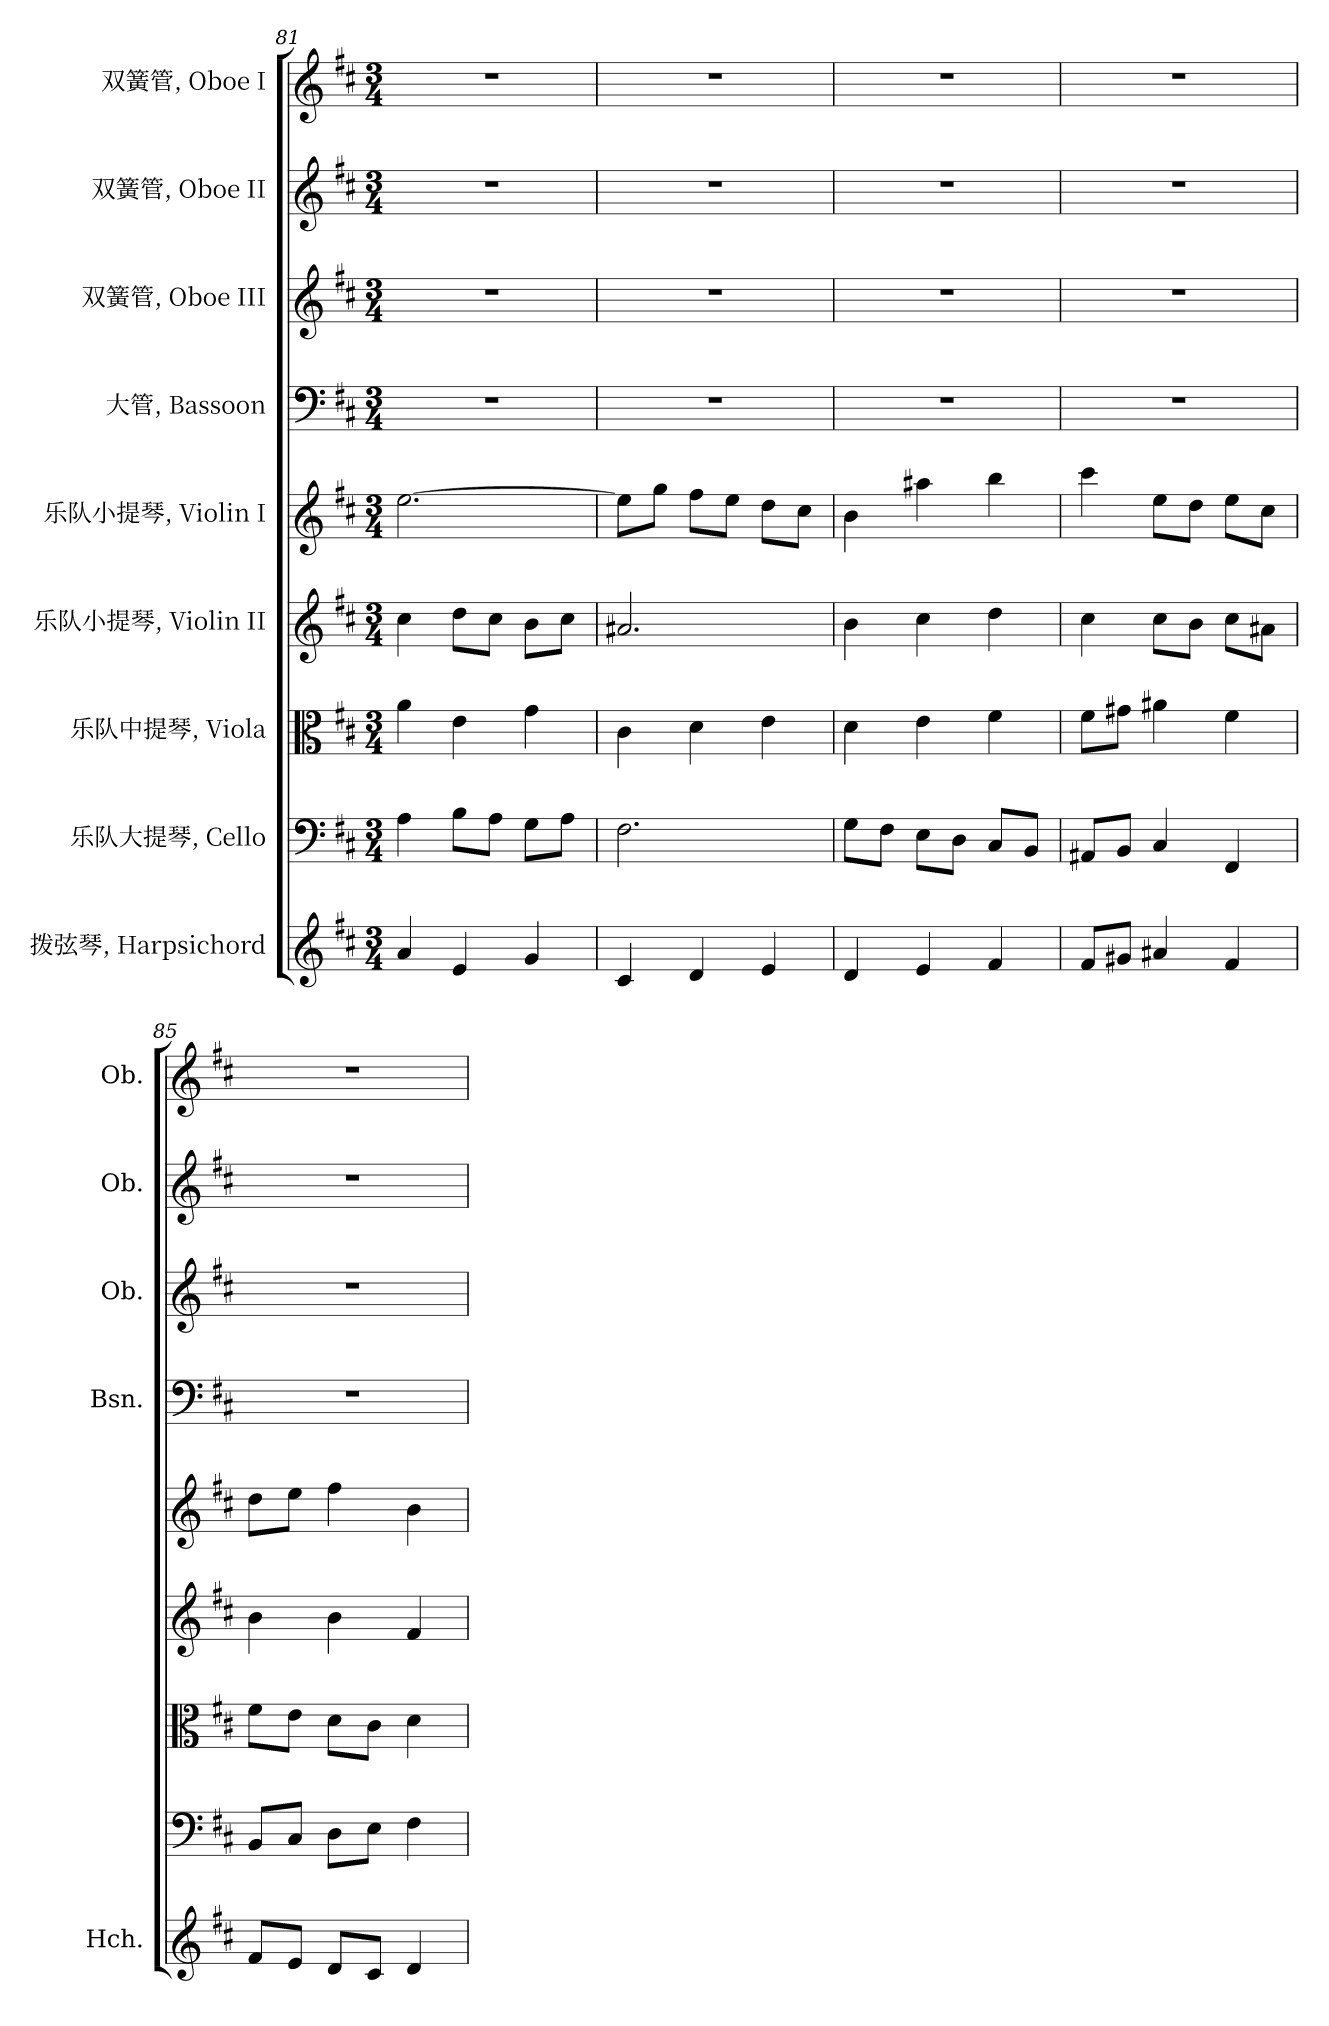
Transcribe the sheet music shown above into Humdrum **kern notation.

**kern	**kern	**kern	**kern	**kern	**kern	**kern	**kern	**kern
*part9	*part8	*part7	*part6	*part5	*part4	*part3	*part2	*part1
*staff9	*staff8	*staff7	*staff6	*staff5	*staff4	*staff3	*staff2	*staff1
*I"拨弦琴, Harpsichord	*I"乐队大提琴, Cello	*I"乐队中提琴, Viola	*I"乐队小提琴, Violin II	*I"乐队小提琴, Violin I	*I"大管, Bassoon	*I"双簧管, Oboe III	*I"双簧管, Oboe II	*I"双簧管, Oboe I
*I'Hch.	*	*	*	*	*I'Bsn.	*I'Ob.	*I'Ob.	*I'Ob.
*clefG2	*clefF4	*clefC3	*clefG2	*clefG2	*clefF4	*clefG2	*clefG2	*clefG2
*k[f#c#]	*k[f#c#]	*k[f#c#]	*k[f#c#]	*k[f#c#]	*k[f#c#]	*k[f#c#]	*k[f#c#]	*k[f#c#]
*M3/4	*M3/4	*M3/4	*M3/4	*M3/4	*M3/4	*M3/4	*M3/4	*M3/4
=81	=81	=81	=81	=81	=81	=81	=81	=81
4a/	4A\	4a\	4cc#\	[2.ee\	2.r	2.r	2.r	2.r
4e/	8B\L	4e\	8dd\L	.	.	.	.	.
.	8A\J	.	8cc#\J	.	.	.	.	.
4g/	8G\L	4g\	8b\L	.	.	.	.	.
.	8A\J	.	8cc#\J	.	.	.	.	.
=82	=82	=82	=82	=82	=82	=82	=82	=82
4c#/	2.F#\	4c#\	2.a#X/	8ee\L]	2.r	2.r	2.r	2.r
.	.	.	.	8gg\J	.	.	.	.
4d/	.	4d\	.	8ff#\L	.	.	.	.
.	.	.	.	8ee\J	.	.	.	.
4e/	.	4e\	.	8dd\L	.	.	.	.
.	.	.	.	8cc#\J	.	.	.	.
=83	=83	=83	=83	=83	=83	=83	=83	=83
4d/	8G\L	4d\	4b\	4b\	2.r	2.r	2.r	2.r
.	8F#\J	.	.	.	.	.	.	.
4e/	8E\L	4e\	4cc#\	4aa#X\	.	.	.	.
.	8D\J	.	.	.	.	.	.	.
4f#/	8C#/L	4f#\	4dd\	4bb\	.	.	.	.
.	8BB/J	.	.	.	.	.	.	.
!!LO:PB:g=z
=84	=84	=84	=84	=84	=84	=84	=84	=84
8f#/L	8AA#X/L	8f#\L	4cc#\	4ccc#\	2.r	2.r	2.r	2.r
8g#X/J	8BB/J	8g#X\J	.	.	.	.	.	.
4a#X/	4C#/	4a#X\	8cc#\L	8ee\L	.	.	.	.
.	.	.	8b\J	8dd\J	.	.	.	.
4f#/	4FF#/	4f#\	8cc#\L	8ee\L	.	.	.	.
.	.	.	8a#X\J	8cc#\J	.	.	.	.
=85	=85	=85	=85	=85	=85	=85	=85	=85
8f#/L	8BB/L	8f#\L	4b\	8dd\L	2.r	2.r	2.r	2.r
8e/J	8C#/J	8e\J	.	8ee\J	.	.	.	.
8d/L	8D\L	8d\L	4b\	4ff#\	.	.	.	.
8c#/J	8E\J	8c#\J	.	.	.	.	.	.
4d/	4F#\	4d\	4f#/	4b\	.	.	.	.
=	=	=	=	=	=	=	=	=
*-	*-	*-	*-	*-	*-	*-	*-	*-
